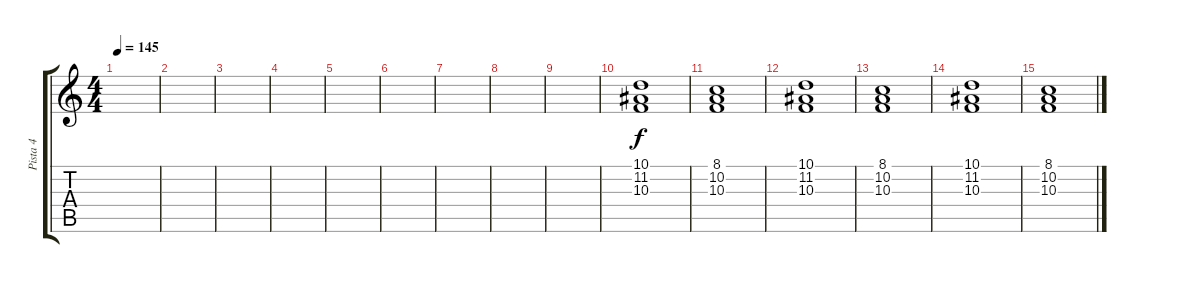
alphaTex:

\track ("Pista 4" "Pista 4") {instrument synthstrings1}
\staff {score tabs}
\tuning (E4 B3 G3 D3 A2 E2) {hide}
\ts (4 4)
\tempo 145
\clef g2
\ks c
|
|
|
|
|
|
|
|
|
(10.1 11.2 10.3).1 |
(8.1 10.2 10.3).1 |
(10.1 11.2 10.3).1 |
(8.1 10.2 10.3).1 |
(10.1 11.2 10.3).1 |
(8.1 10.2 10.3).1
